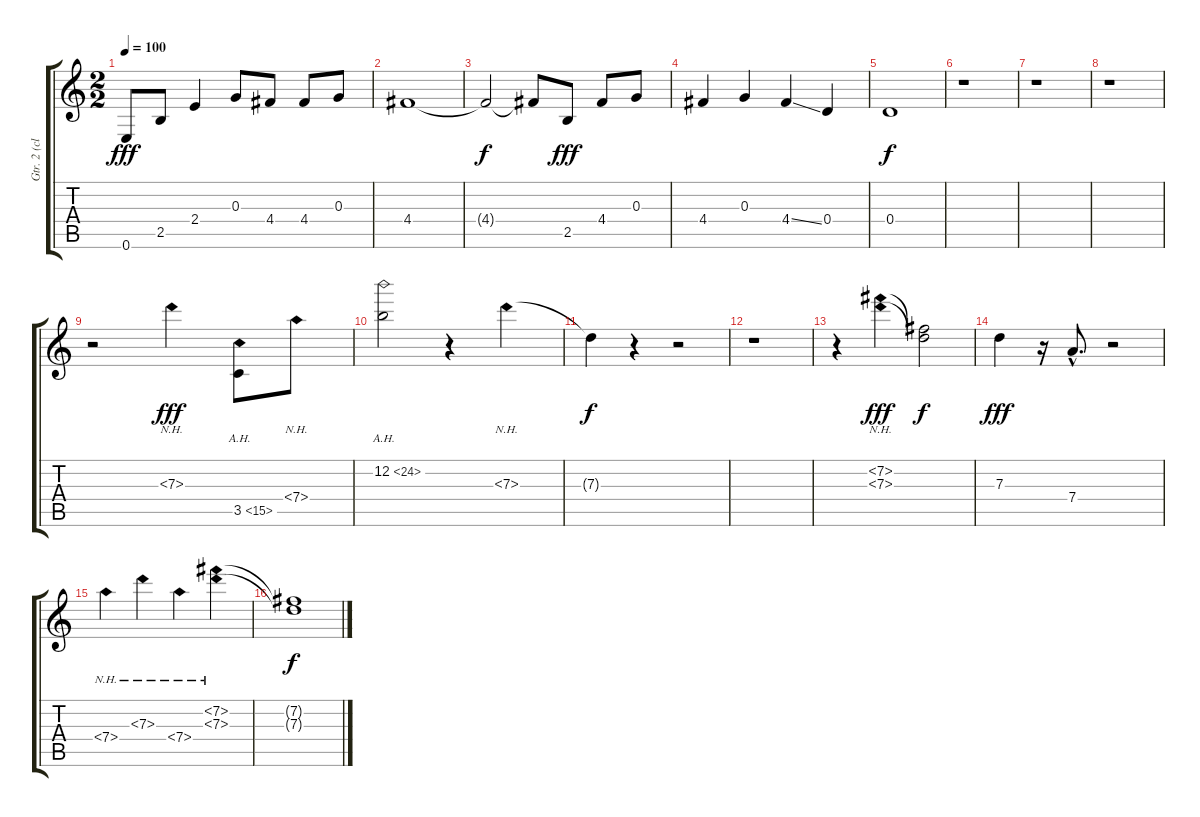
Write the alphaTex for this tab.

\track ("Gtr. 2 (clean)" "Gtr. 2 (cl") {instrument electricguitarclean}
\staff {score tabs}
\tuning (E4 B3 G3 D3 A2 E2) {hide}
\ts (2 2)
\tempo 100
\clef g2
\ks c
0.6.8{dy fff} 2.5.8 2.4.4 0.3.8 4.4.8 4.4.8 0.3.8 |
4.4.1 |
4.4{t}.2{dy f} 4.4{t}.8 2.5.8{dy fff} 4.4.8 0.3.8 |
4.4.4 0.3.4 4.4{ss}.4 0.4.4 |
0.4.1{dy f} |
r.1 |
r.1 |
r.1 |
r.2 7.3{nh}.4{dy fff} 3.5{ah 12}.8 7.4{nh}.8 |
12.2{ah 12}.2 r.4 7.3{nh}.4 |
7.3{t}.4{dy f} r.4 r.2 |
r.1 |
r.4 (7.2{nh} 7.3{nh}).4{dy fff} (7.2{t} 7.3{t}).2{dy f} |
7.3.4{dy fff} r.16 7.4{hac}.8{d} r.2 |
7.4{nh}.4 7.3{nh}.4 7.4{nh}.4 (7.2{nh} 7.3{nh}).4 |
(7.2{t} 7.3{t}).1{dy f}
